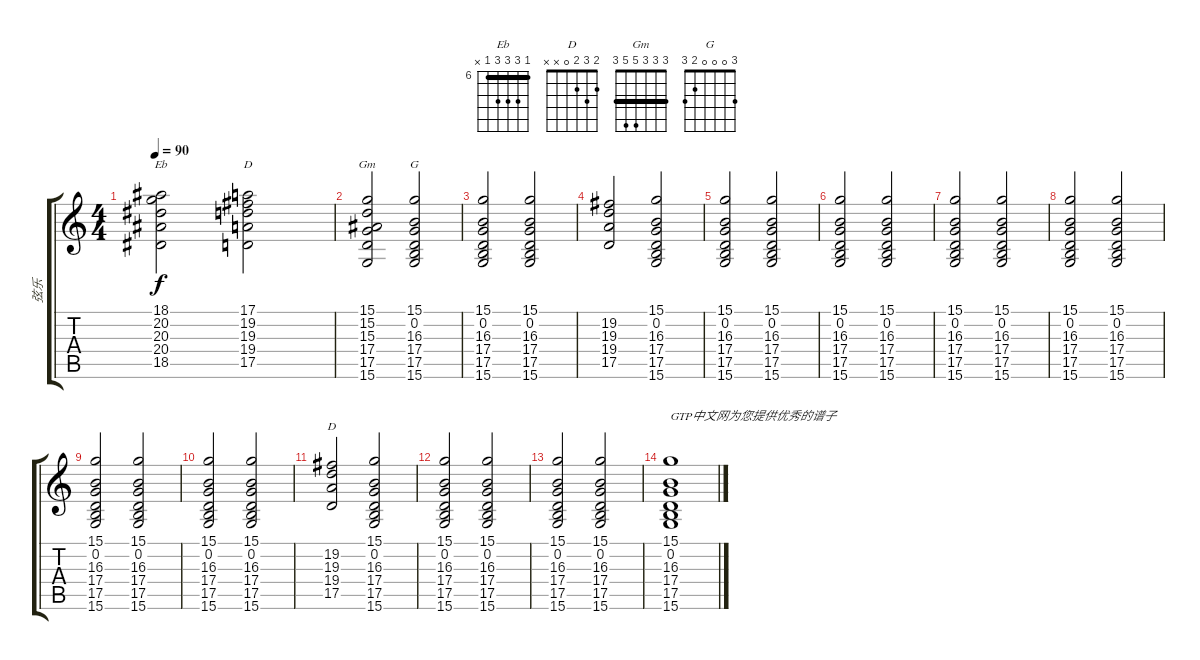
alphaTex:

\track ("弦乐" "弦乐") {instrument stringensemble1}
\staff {score tabs}
\tuning (E4 B3 G3 D3 A2 E2) {hide}
\chord ("Eb" 6 8 8 8 6 x) {firstfret 6 barre 6}
\chord ("D" 5 7 7 7 5 x) {firstfret 5 barre 5}
\chord ("Gm" 3 3 3 5 5 3) {barre 3}
\chord ("G" 3 0 0 0 2 3)
\chord ("D" 2 3 2 0 x x)
\ts (4 4)
\tempo 90
\clef g2
\ks c
(18.1 20.2 20.3 20.4 18.5).2{ch "Eb" dy f} (17.1 19.2 19.3 19.4 17.5).2{ch "D"} |
(15.1 15.2 15.3 17.4 17.5 15.6).2{ch "Gm"} (15.1 0.2 16.3 17.4 17.5 15.6).2{ch "G"} |
(15.1 0.2 16.3 17.4 17.5 15.6).2 (15.1 0.2 16.3 17.4 17.5 15.6).2 |
(19.2 19.3 19.4 17.5).2 (15.1 0.2 16.3 17.4 17.5 15.6).2 |
(15.1 0.2 16.3 17.4 17.5 15.6).2 (15.1 0.2 16.3 17.4 17.5 15.6).2 |
(15.1 0.2 16.3 17.4 17.5 15.6).2 (15.1 0.2 16.3 17.4 17.5 15.6).2 |
(15.1 0.2 16.3 17.4 17.5 15.6).2 (15.1 0.2 16.3 17.4 17.5 15.6).2 |
(15.1 0.2 16.3 17.4 17.5 15.6).2 (15.1 0.2 16.3 17.4 17.5 15.6).2 |
(15.1 0.2 16.3 17.4 17.5 15.6).2 (15.1 0.2 16.3 17.4 17.5 15.6).2 |
(15.1 0.2 16.3 17.4 17.5 15.6).2 (15.1 0.2 16.3 17.4 17.5 15.6).2 |
(19.2 19.3 19.4 17.5).2{ch "D"} (15.1 0.2 16.3 17.4 17.5 15.6).2 |
(15.1 0.2 16.3 17.4 17.5 15.6).2 (15.1 0.2 16.3 17.4 17.5 15.6).2 |
(15.1 0.2 16.3 17.4 17.5 15.6).2 (15.1 0.2 16.3 17.4 17.5 15.6).2 |
(15.1 0.2 16.3 17.4 17.5 15.6).1{txt "GTP中文网为您提供优秀的谱子"}
